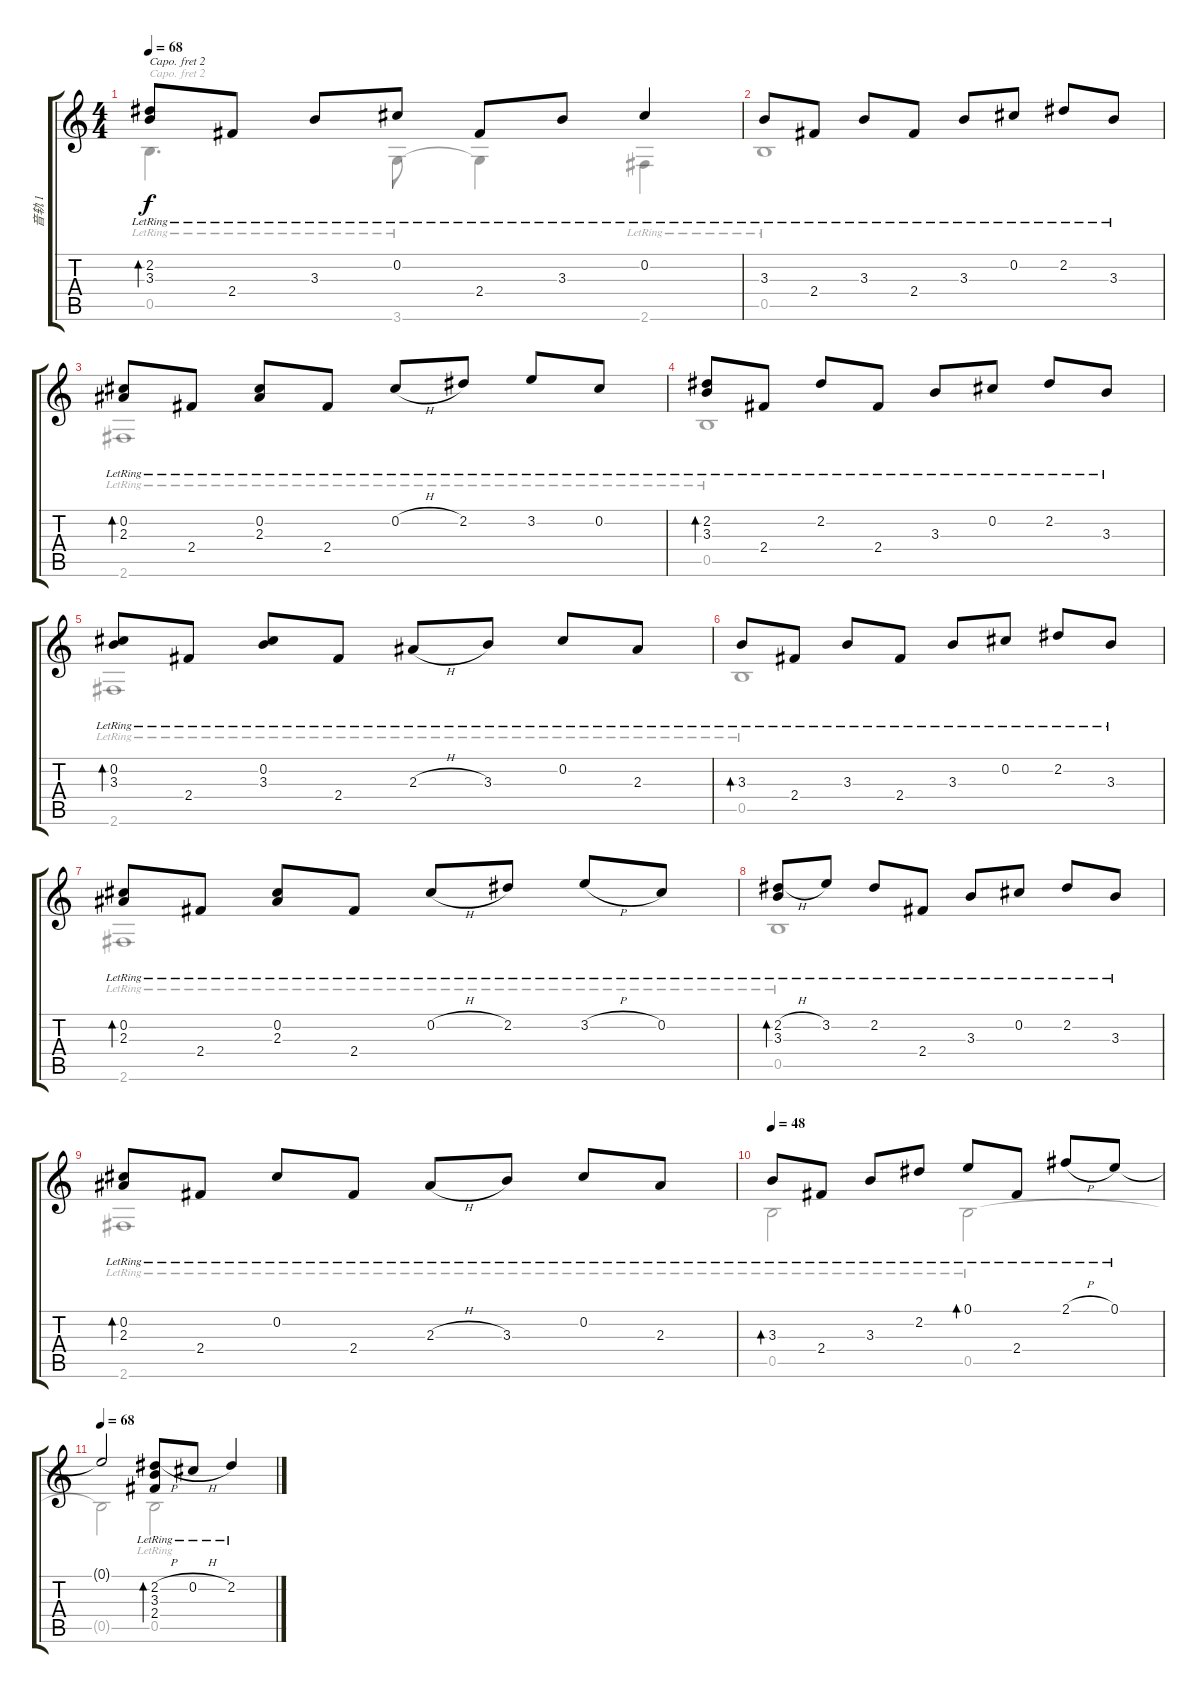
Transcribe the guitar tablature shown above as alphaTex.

\track ("音轨 1" "音轨 1") {instrument acousticguitarsteel}
\staff {score tabs}
\capo 2
\tuning (D4 B3 Gb3 D3 A2 D2) {hide}
\voice
\ts (4 4)
\tempo 68
\clef g2
\ks c
(2.2{lr} 3.3{lr}).8{bd 240 dy f} 2.4{lr}.8 3.3{lr}.8 0.2{lr}.8 2.4{lr}.8 3.3{lr}.8 0.2{lr}.4 |
3.3{lr}.8 2.4{lr}.8 3.3{lr}.8 2.4{lr}.8 3.3{lr}.8 0.2{lr}.8 2.2{lr}.8 3.3{lr}.8 |
(0.2{lr} 2.3{lr}).8{bd 240} 2.4{lr}.8 (0.2{lr} 2.3{lr}).8 2.4{lr}.8 0.2{h lr}.8 2.2{lr}.8 3.2{lr}.8 0.2{lr}.8 |
(2.2{lr} 3.3{lr}).8{bd 240} 2.4{lr}.8 2.2{lr}.8 2.4{lr}.8 3.3{lr}.8 0.2{lr}.8 2.2{lr}.8 3.3{lr}.8 |
(0.2{lr} 3.3{lr}).8{bd 240} 2.4{lr}.8 (0.2{lr} 3.3{lr}).8 2.4{lr}.8 2.3{h lr}.8 3.3{lr}.8 0.2{lr}.8 2.3{lr}.8 |
3.3{lr}.8{bd 240} 2.4{lr}.8 3.3{lr}.8 2.4{lr}.8 3.3{lr}.8 0.2{lr}.8 2.2{lr}.8 3.3{lr}.8 |
(0.2{lr} 2.3{lr}).8{bd 240} 2.4{lr}.8 (0.2{lr} 2.3{lr}).8 2.4{lr}.8 0.2{h lr}.8 2.2{lr}.8 3.2{h lr}.8 0.2{lr}.8{txt ""} |
(2.2{h lr} 3.3{lr}).8{bd 240} 3.2{lr}.8 2.2{lr}.8 2.4{lr}.8 3.3{lr}.8 0.2{lr}.8 2.2{lr}.8 3.3{lr}.8 |
(0.2{lr} 2.3{lr}).8{bd 240} 2.4{lr}.8 0.2{lr}.8 2.4{lr}.8 2.3{h lr}.8 3.3{lr}.8 0.2{lr}.8 2.3{lr}.8 |
\tempo 48
3.3{lr}.8{bd 240} 2.4{lr}.8 3.3{lr}.8 2.2{lr}.8 0.1{lr}.8{bd 240} 2.4{lr}.8 2.1{h lr}.8 0.1{lr}.8 |
\tempo 68
0.1{t}.2{txt " "} (2.2{h lr} 3.3{lr} 2.4{lr}).8{bd 240} 0.2{h lr}.8 2.2{lr}.4 |
\voice
\clef g2
\ottava regular
\simile none
\ks c
0.5{lr}.4{d dy f} 3.6{lr}.8 3.6{t}.4 2.6{lr}.4 |
0.5{lr}.1 |
2.6{lr}.1 |
0.5{lr}.1 |
2.6{lr}.1 |
0.5{lr}.1 |
2.6{lr}.1 |
0.5{lr}.1 |
2.6{lr}.1 |
0.5{lr}.2 0.5{lr}.2 |
0.5{t}.2 0.5{lr}.2 |
